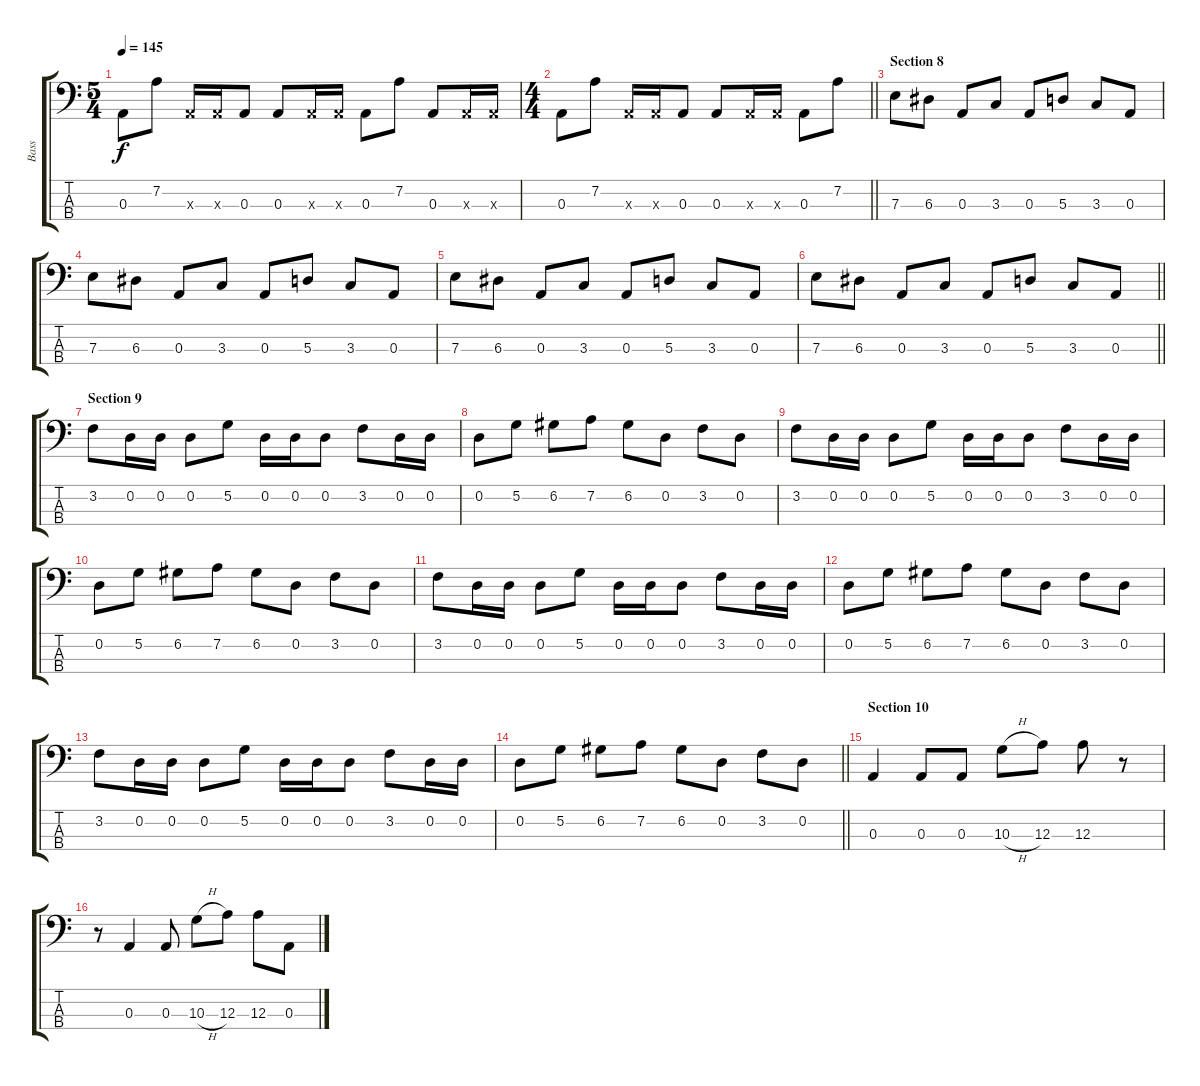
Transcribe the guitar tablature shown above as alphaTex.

\track ("Bass" "Bass") {instrument electricbasspick}
\staff {score tabs}
\tuning (G2 D2 A1 E1) {hide}
\ts (5 4)
\tempo 145
\clef f4
\ks c
0.3.8{dy f} 7.2.8 0.3{x}.16 0.3{x}.16 0.3.8 0.3.8 0.3{x}.16 0.3{x}.16 0.3.8 7.2.8 0.3.8 0.3{x}.16 0.3{x}.16 |
\ts (4 4)
\barLineRight lightlight
0.3.8 7.2.8 0.3{x}.16 0.3{x}.16 0.3.8 0.3.8 0.3{x}.16 0.3{x}.16 0.3.8 7.2.8 |
\section ("" "Section 8")
7.3.8 6.3.8 0.3.8 3.3.8 0.3.8 5.3.8 3.3.8 0.3.8 |
7.3.8 6.3.8 0.3.8 3.3.8 0.3.8 5.3.8 3.3.8 0.3.8 |
7.3.8 6.3.8 0.3.8 3.3.8 0.3.8 5.3.8 3.3.8 0.3.8 |
\barLineRight lightlight
7.3.8 6.3.8 0.3.8 3.3.8 0.3.8 5.3.8 3.3.8 0.3.8 |
\section ("" "Section 9")
3.2.8 0.2.16 0.2.16 0.2.8 5.2.8 0.2.16 0.2.16 0.2.8 3.2.8 0.2.16 0.2.16 |
0.2.8 5.2.8 6.2.8 7.2.8 6.2.8 0.2.8 3.2.8 0.2.8 |
3.2.8 0.2.16 0.2.16 0.2.8 5.2.8 0.2.16 0.2.16 0.2.8 3.2.8 0.2.16 0.2.16 |
0.2.8 5.2.8 6.2.8 7.2.8 6.2.8 0.2.8 3.2.8 0.2.8 |
3.2.8 0.2.16 0.2.16 0.2.8 5.2.8 0.2.16 0.2.16 0.2.8 3.2.8 0.2.16 0.2.16 |
0.2.8 5.2.8 6.2.8 7.2.8 6.2.8 0.2.8 3.2.8 0.2.8 |
3.2.8 0.2.16 0.2.16 0.2.8 5.2.8 0.2.16 0.2.16 0.2.8 3.2.8 0.2.16 0.2.16 |
\barLineRight lightlight
0.2.8 5.2.8 6.2.8 7.2.8 6.2.8 0.2.8 3.2.8 0.2.8 |
\section ("" "Section 10")
0.3.4 0.3.8 0.3.8 10.3{h}.8 12.3.8 12.3.8 r.8 |
r.8 0.3.4 0.3.8 10.3{h}.8 12.3.8 12.3.8 0.3.8
